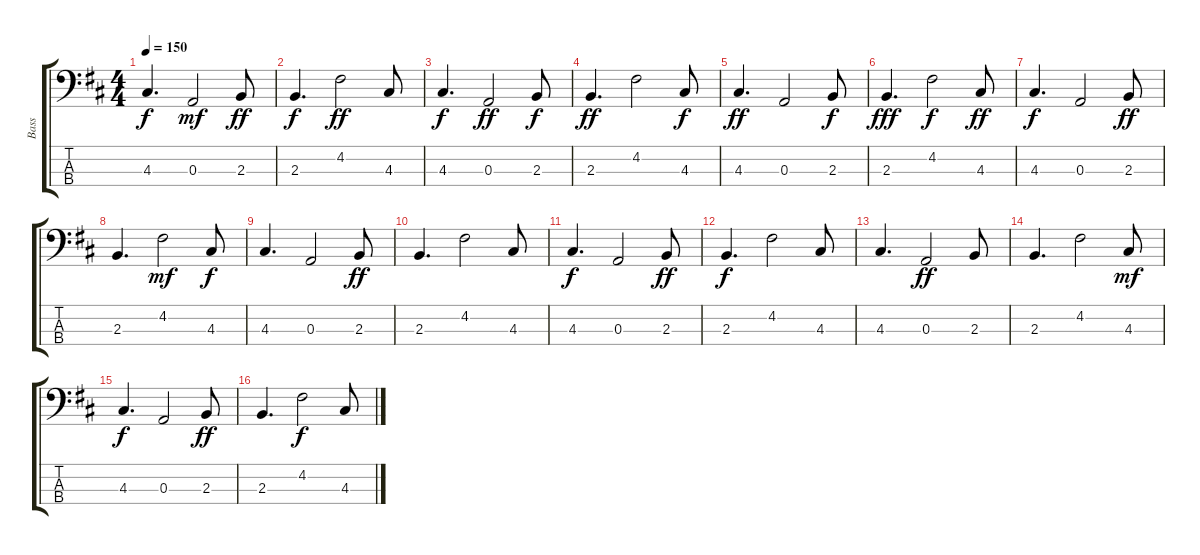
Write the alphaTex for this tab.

\track ("Bass" "Bass") {instrument electricbassfinger}
\staff {score tabs}
\tuning (G2 D2 A1 E1) {hide}
\ts (4 4)
\tempo 150
\clef f4
\ks d
4.3.4{d dy f} 0.3.2{dy mf} 2.3.8{dy ff} |
2.3.4{d dy f} 4.2.2{dy ff} 4.3.8 |
4.3.4{d dy f} 0.3.2{dy ff} 2.3.8{dy f} |
2.3.4{d dy ff} 4.2.2 4.3.8{dy f} |
4.3.4{d dy ff} 0.3.2 2.3.8{dy f} |
2.3.4{d dy fff} 4.2.2{dy f} 4.3.8{dy ff} |
4.3.4{d dy f} 0.3.2 2.3.8{dy ff} |
2.3.4{d} 4.2.2{dy mf} 4.3.8{dy f} |
4.3.4{d} 0.3.2 2.3.8{dy ff} |
2.3.4{d} 4.2.2 4.3.8 |
4.3.4{d dy f} 0.3.2 2.3.8{dy ff} |
2.3.4{d dy f} 4.2.2 4.3.8 |
4.3.4{d} 0.3.2{dy ff} 2.3.8 |
2.3.4{d} 4.2.2 4.3.8{dy mf} |
4.3.4{d dy f} 0.3.2 2.3.8{dy ff} |
2.3.4{d} 4.2.2{dy f} 4.3.8
